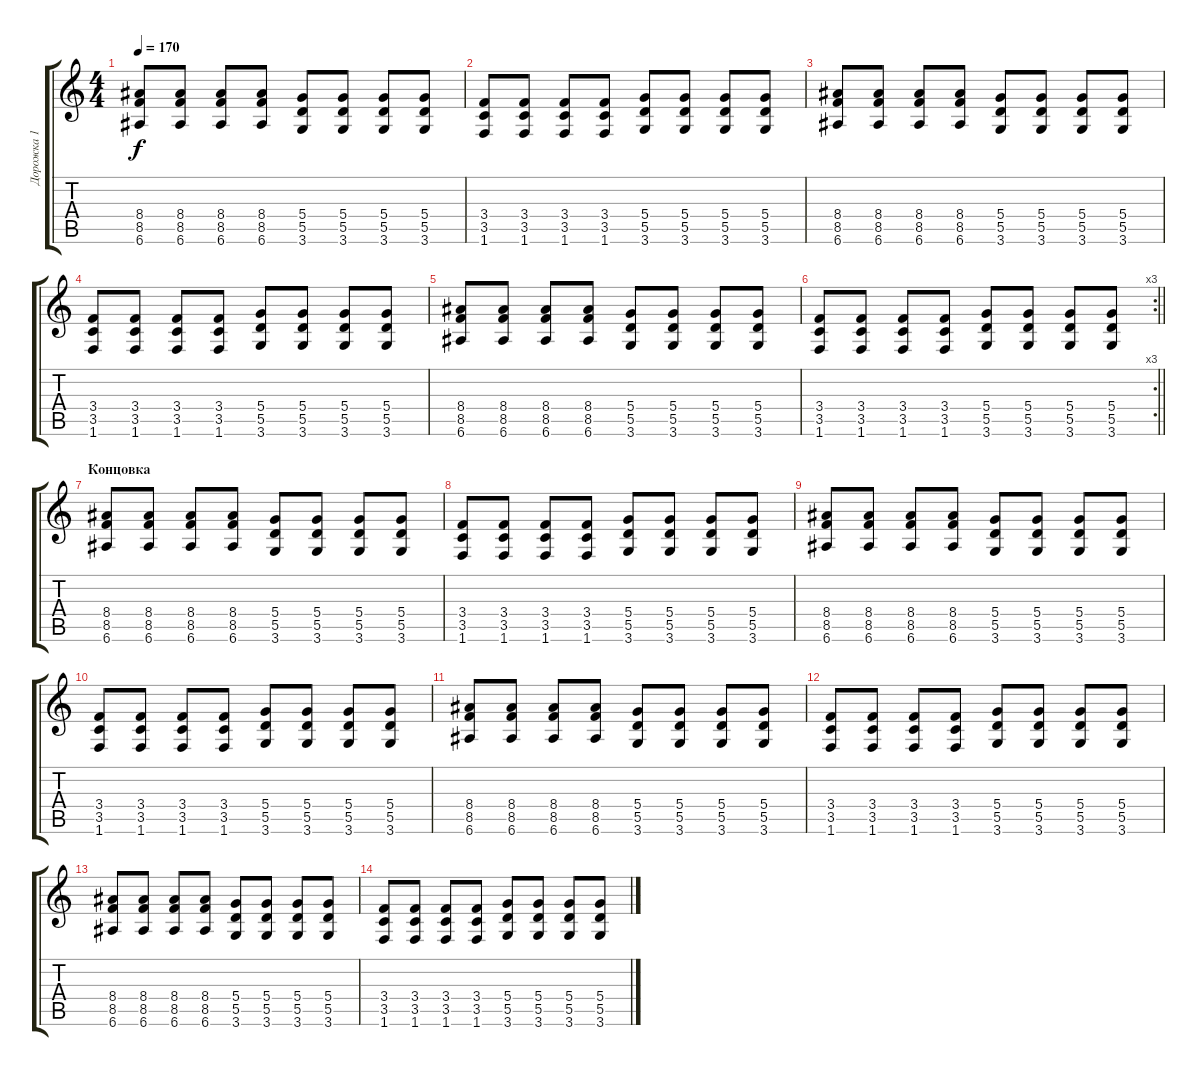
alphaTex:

\track ("Дорожка 1" "Дорожка 1") {instrument distortionguitar}
\staff {score tabs}
\tuning (E4 B3 G3 D3 A2 E2) {hide}
\ts (4 4)
\tempo 170
\clef g2
\ks c
(8.4 8.5 6.6).8{dy f} (8.4 8.5 6.6).8 (8.4 8.5 6.6).8 (8.4 8.5 6.6).8 (5.4 5.5 3.6).8 (5.4 5.5 3.6).8 (5.4 5.5 3.6).8 (5.4 5.5 3.6).8 |
(3.4 3.5 1.6).8 (3.4 3.5 1.6).8 (3.4 3.5 1.6).8 (3.4 3.5 1.6).8 (5.4 5.5 3.6).8 (5.4 5.5 3.6).8 (5.4 5.5 3.6).8 (5.4 5.5 3.6).8 |
(8.4 8.5 6.6).8 (8.4 8.5 6.6).8 (8.4 8.5 6.6).8 (8.4 8.5 6.6).8 (5.4 5.5 3.6).8 (5.4 5.5 3.6).8 (5.4 5.5 3.6).8 (5.4 5.5 3.6).8 |
(3.4 3.5 1.6).8 (3.4 3.5 1.6).8 (3.4 3.5 1.6).8 (3.4 3.5 1.6).8 (5.4 5.5 3.6).8 (5.4 5.5 3.6).8 (5.4 5.5 3.6).8 (5.4 5.5 3.6).8 |
(8.4 8.5 6.6).8 (8.4 8.5 6.6).8 (8.4 8.5 6.6).8 (8.4 8.5 6.6).8 (5.4 5.5 3.6).8 (5.4 5.5 3.6).8 (5.4 5.5 3.6).8 (5.4 5.5 3.6).8 |
\rc 3
\barLineRight lightlight
(3.4 3.5 1.6).8 (3.4 3.5 1.6).8 (3.4 3.5 1.6).8 (3.4 3.5 1.6).8 (5.4 5.5 3.6).8 (5.4 5.5 3.6).8 (5.4 5.5 3.6).8 (5.4 5.5 3.6).8 |
\section ("" "Концовка")
(8.4 8.5 6.6).8 (8.4 8.5 6.6).8 (8.4 8.5 6.6).8 (8.4 8.5 6.6).8 (5.4 5.5 3.6).8 (5.4 5.5 3.6).8 (5.4 5.5 3.6).8 (5.4 5.5 3.6).8 |
(3.4 3.5 1.6).8 (3.4 3.5 1.6).8 (3.4 3.5 1.6).8 (3.4 3.5 1.6).8 (5.4 5.5 3.6).8 (5.4 5.5 3.6).8 (5.4 5.5 3.6).8 (5.4 5.5 3.6).8 |
(8.4 8.5 6.6).8 (8.4 8.5 6.6).8 (8.4 8.5 6.6).8 (8.4 8.5 6.6).8 (5.4 5.5 3.6).8 (5.4 5.5 3.6).8 (5.4 5.5 3.6).8 (5.4 5.5 3.6).8 |
(3.4 3.5 1.6).8 (3.4 3.5 1.6).8 (3.4 3.5 1.6).8 (3.4 3.5 1.6).8 (5.4 5.5 3.6).8 (5.4 5.5 3.6).8 (5.4 5.5 3.6).8 (5.4 5.5 3.6).8 |
(8.4 8.5 6.6).8 (8.4 8.5 6.6).8 (8.4 8.5 6.6).8 (8.4 8.5 6.6).8 (5.4 5.5 3.6).8 (5.4 5.5 3.6).8 (5.4 5.5 3.6).8 (5.4 5.5 3.6).8 |
(3.4 3.5 1.6).8 (3.4 3.5 1.6).8 (3.4 3.5 1.6).8 (3.4 3.5 1.6).8 (5.4 5.5 3.6).8 (5.4 5.5 3.6).8 (5.4 5.5 3.6).8 (5.4 5.5 3.6).8 |
(8.4 8.5 6.6).8 (8.4 8.5 6.6).8 (8.4 8.5 6.6).8 (8.4 8.5 6.6).8 (5.4 5.5 3.6).8 (5.4 5.5 3.6).8 (5.4 5.5 3.6).8 (5.4 5.5 3.6).8 |
(3.4 3.5 1.6).8 (3.4 3.5 1.6).8 (3.4 3.5 1.6).8 (3.4 3.5 1.6).8 (5.4 5.5 3.6).8 (5.4 5.5 3.6).8 (5.4 5.5 3.6).8 (5.4 5.5 3.6).8
